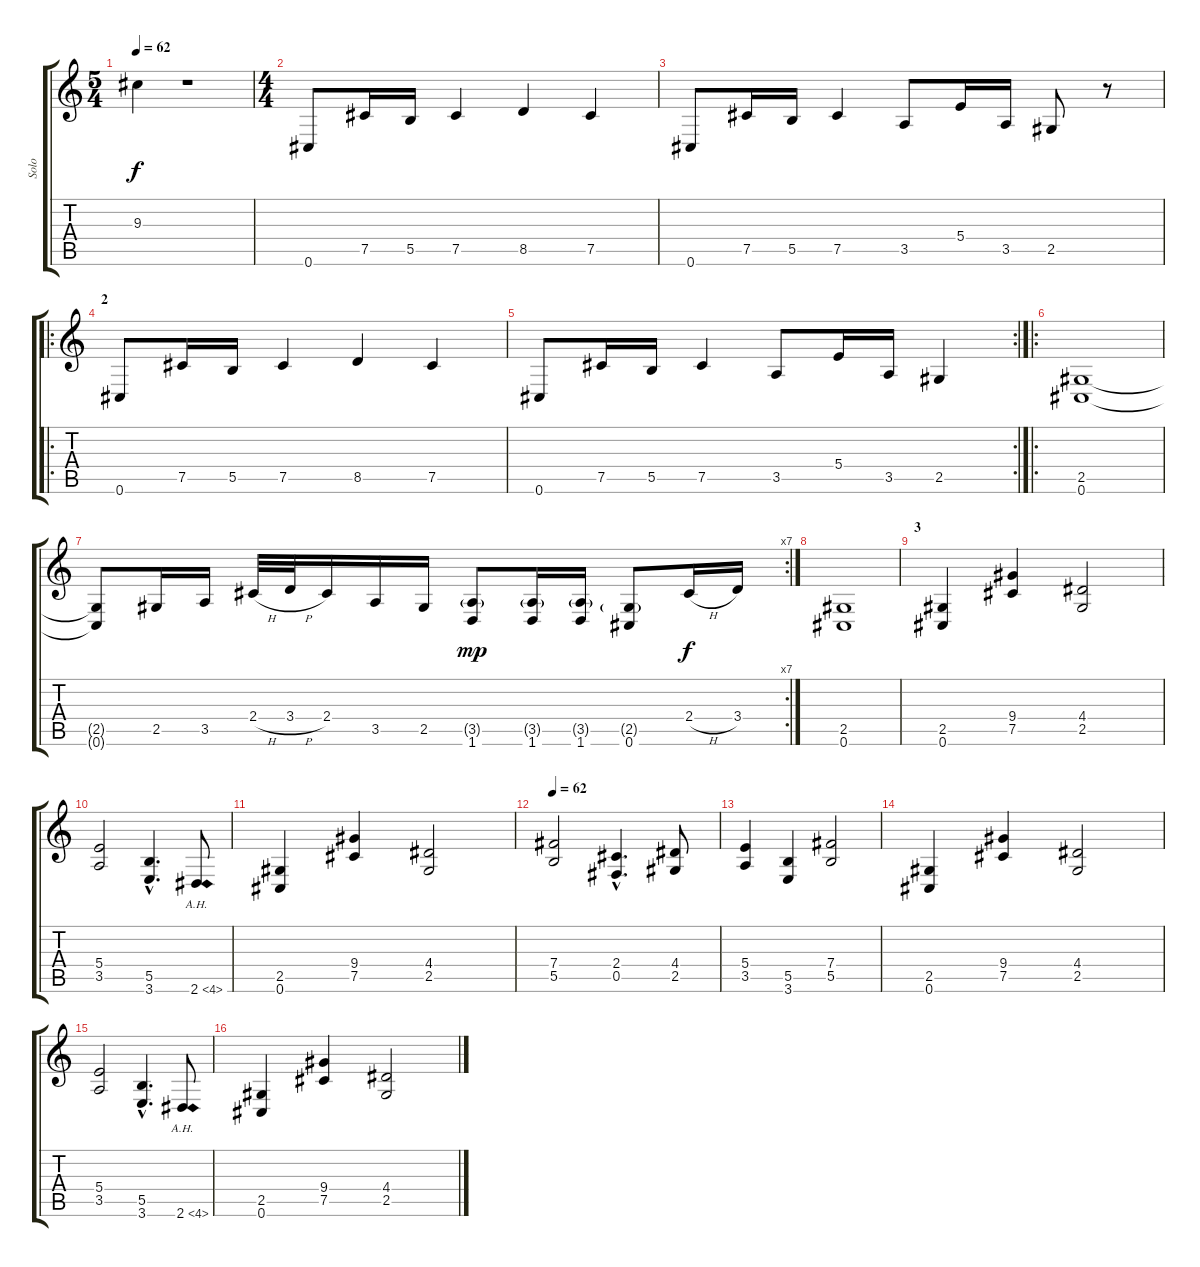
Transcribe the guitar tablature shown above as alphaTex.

\track ("Solo" "Solo") {instrument distortionguitar}
\staff {score tabs}
\tuning (Db4 Ab3 E3 B2 Gb2 Db2) {hide}
\ts (5 4)
\tempo 62
\clef g2
\ks c
9.3.4{dy f} r.1 |
\ts (4 4)
0.6.8 7.5.16 5.5.16 7.5.4 8.5.4 7.5.4 |
0.6.8 7.5.16 5.5.16 7.5.4 3.5.8 5.4.16 3.5.16 2.5.8 r.8 |
\ro
\section ("" "2")
0.6.8 7.5.16 5.5.16 7.5.4 8.5.4 7.5.4 |
\rc 2
0.6.8 7.5.16 5.5.16 7.5.4 3.5.8 5.4.16 3.5.16 2.5.4 |
\ro
(2.5 0.6).1 |
\rc 7
(2.5{t} 0.6{t}).8 2.5.16 3.5.16 2.4{h}.32 3.4{h}.32 2.4.16 3.5.16 2.5.16 (3.5{g} 1.6).8{dy mp} (3.5{g} 1.6).16 (3.5{g} 1.6).16 (2.5{g} 0.6).8 2.4{h}.16{dy f} 3.4.16 |
(2.5 0.6).1 |
\section ("" "3")
(2.5 0.6).4 (9.4 7.5).4 (4.4 2.5).2 |
(5.4 3.5).2 (5.5{hac} 3.6{hac}).4{d} 2.6{ah 2}.8 |
(2.5 0.6).4 (9.4 7.5).4 (4.4 2.5).2 |
\tempo 62
(7.4 5.5).2 (2.4{hac} 0.5{hac}).4{d} (4.4 2.5).8 |
(5.4 3.5).4 (5.5 3.6).4 (7.4 5.5).2 |
(2.5 0.6).4 (9.4 7.5).4 (4.4 2.5).2 |
(5.4 3.5).2 (5.5{hac} 3.6{hac}).4{d} 2.6{ah 2}.8 |
(2.5 0.6).4 (9.4 7.5).4 (4.4 2.5).2
